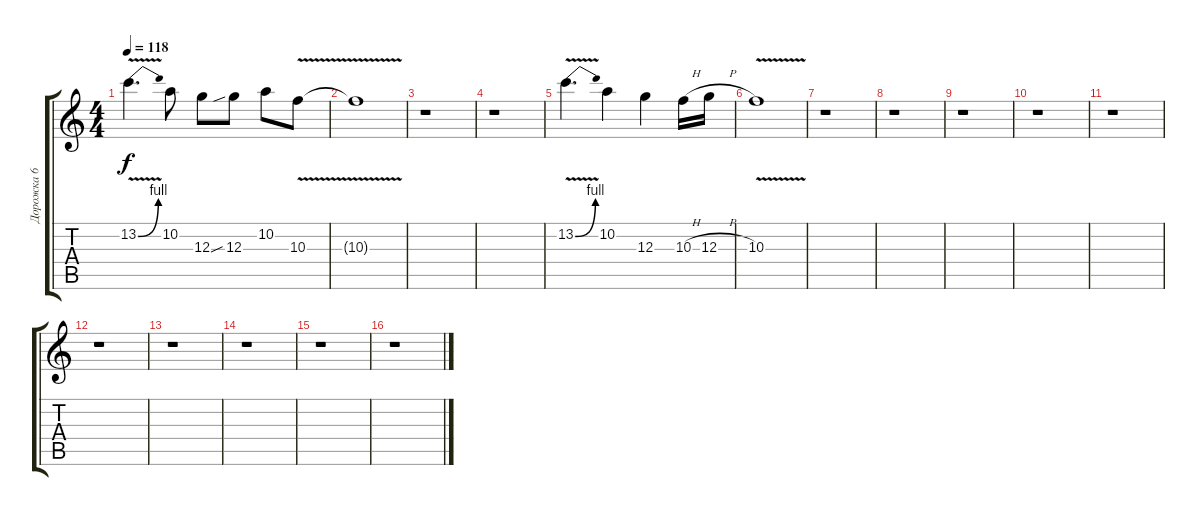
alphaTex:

\track ("Дорожка 6" "Дорожка 6") {instrument distortionguitar}
\staff {score tabs}
\tuning (E4 B3 G3 D3 A2 E2) {hide}
\ts (4 4)
\tempo 118
\clef g2
\ks c
13.2{be (bend 0 0 60 4) v}.4{d dy f} 10.2.8 12.3.8 12.3{sib}.8 10.2.8 10.3{v}.8 |
10.3{t}.1 |
r.1 |
r.1 |
13.2{be (bend 0 0 60 4) v}.4{d} 10.2.4 12.3.4 10.3{h}.16 12.3{h}.16 |
10.3{v}.1 |
r.1 |
r.1 |
r.1 |
r.1 |
r.1 |
r.1 |
r.1 |
r.1 |
r.1 |
r.1
